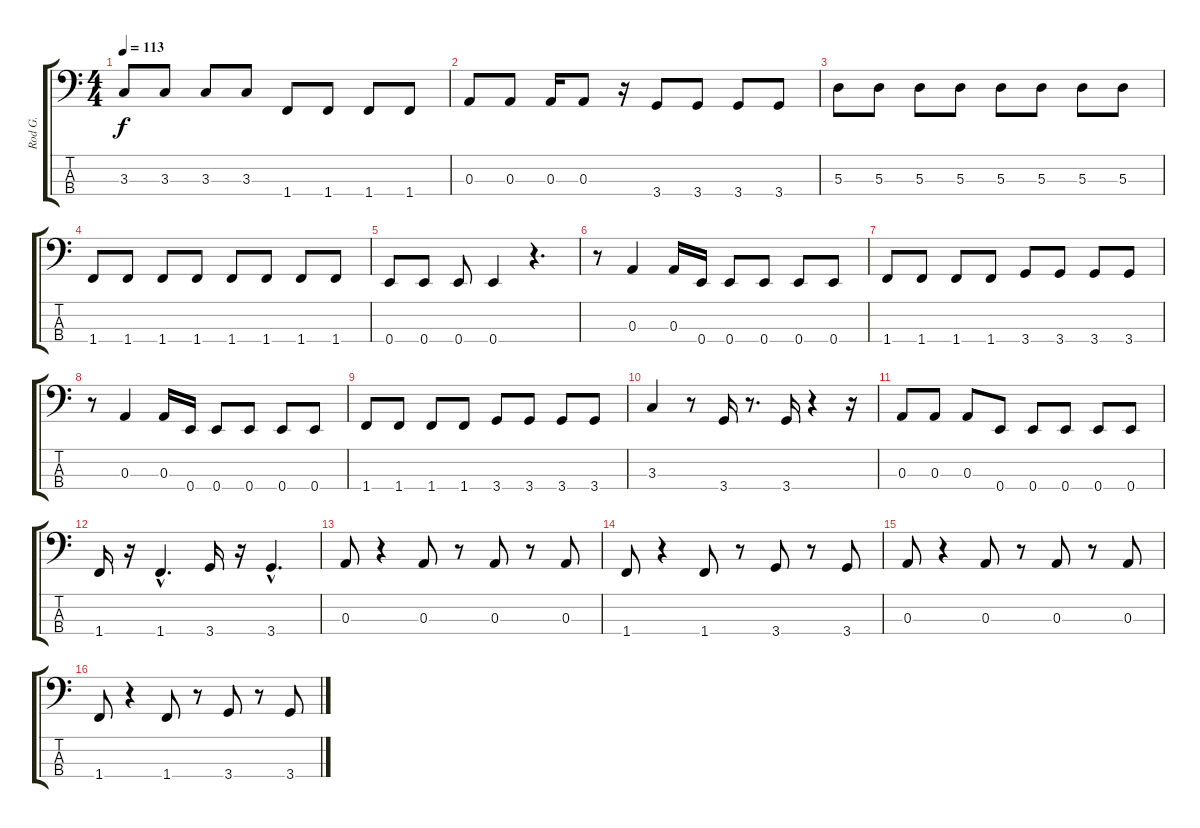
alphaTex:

\track ("Rod G." "Rod G.") {instrument electricbasspick}
\staff {score tabs}
\tuning (G2 D2 A1 E1) {hide}
\ts (4 4)
\tempo 113
\clef f4
\ks c
3.3.8{dy f} 3.3.8 3.3.8 3.3.8 1.4.8 1.4.8 1.4.8 1.4.8 |
0.3.8 0.3.8 0.3.16 0.3.8 r.16 3.4.8 3.4.8 3.4.8 3.4.8 |
5.3.8 5.3.8 5.3.8 5.3.8 5.3.8 5.3.8 5.3.8 5.3.8 |
1.4.8 1.4.8 1.4.8 1.4.8 1.4.8 1.4.8 1.4.8 1.4.8 |
0.4.8 0.4.8 0.4.8 0.4.4 r.4{d} |
r.8 0.3.4 0.3.16 0.4.16 0.4.8 0.4.8 0.4.8 0.4.8 |
1.4.8 1.4.8 1.4.8 1.4.8 3.4.8 3.4.8 3.4.8 3.4.8 |
r.8 0.3.4 0.3.16 0.4.16 0.4.8 0.4.8 0.4.8 0.4.8 |
1.4.8 1.4.8 1.4.8 1.4.8 3.4.8 3.4.8 3.4.8 3.4.8 |
3.3.4 r.8 3.4.16 r.8{d} 3.4.16 r.4 r.16 |
0.3.8 0.3.8 0.3.8 0.4.8 0.4.8 0.4.8 0.4.8 0.4.8 |
1.4.16 r.16 1.4{hac}.4{d} 3.4.16 r.16 3.4{hac}.4{d} |
0.3.8 r.4 0.3.8 r.8 0.3.8 r.8 0.3.8 |
1.4.8 r.4 1.4.8 r.8 3.4.8 r.8 3.4.8 |
0.3.8 r.4 0.3.8 r.8 0.3.8 r.8 0.3.8 |
1.4.8 r.4 1.4.8 r.8 3.4.8 r.8 3.4.8
